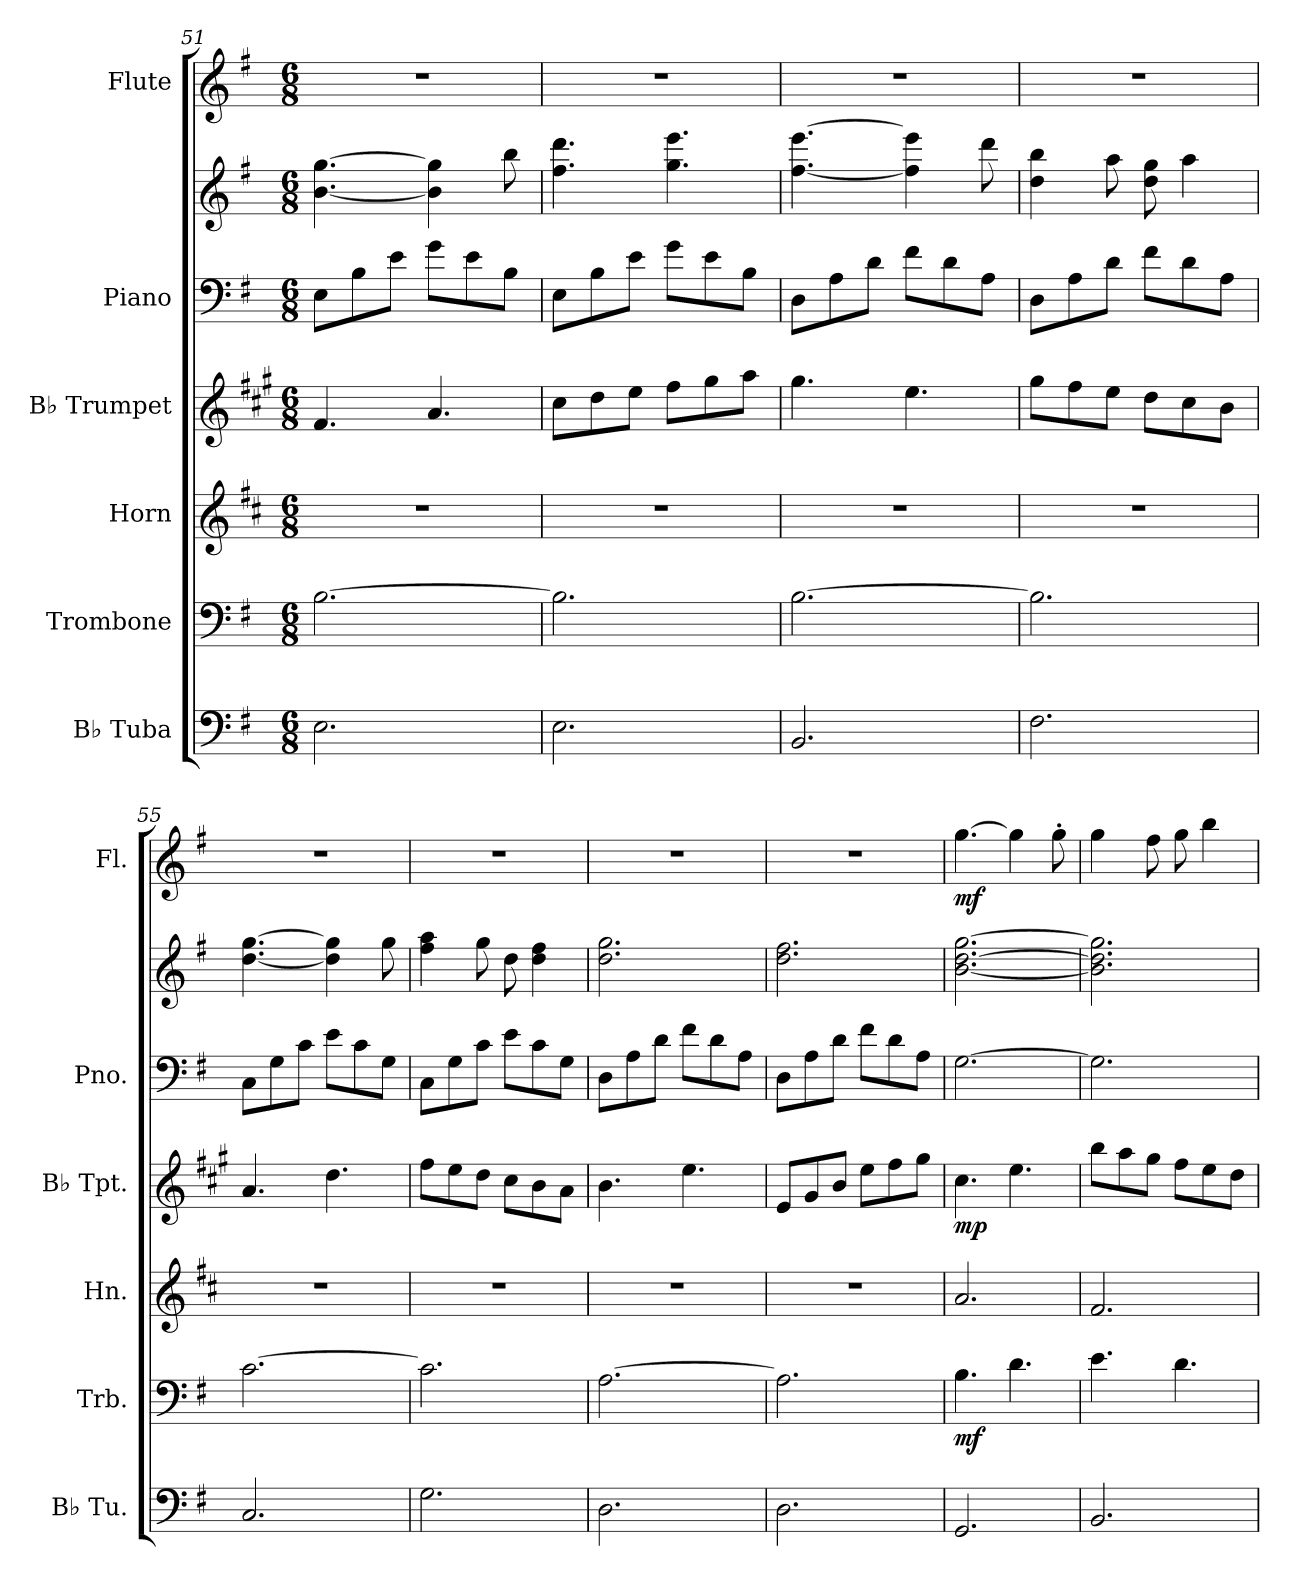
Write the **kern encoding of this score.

**kern	**kern	**dynam	**kern	**kern	**dynam	**kern	**kern	**kern	**dynam
*part6	*part5	*part5	*part4	*part3	*part3	*part2	*part2	*part1	*part1
*staff7	*staff6	*staff6	*staff5	*staff4	*staff4	*staff3	*staff2	*staff1	*staff1
*I"B♭ Tuba	*I"Trombone	*	*I"Horn	*I"B♭ Trumpet	*	*I"Piano	*	*I"Flute	*
*I'B♭ Tu.	*I'Trb.	*	*I'Hn.	*I'B♭ Tpt.	*	*I'Pno.	*	*I'Fl.	*
*clefF4	*clefF4	*	*clefG2	*clefG2	*	*clefF4	*clefG2	*clefG2	*
*	*	*	*ITrd4c7	*ITrd1c2	*	*	*	*	*
*k[f#]	*k[f#]	*	*k[f#]	*k[f#]	*	*k[f#]	*k[f#]	*k[f#]	*
*G:	*G:	*	*G:	*G:	*	*G:	*G:	*G:	*
*M6/8	*M6/8	*	*M6/8	*M6/8	*	*M6/8	*M6/8	*M6/8	*
=51	=51	=51	=51	=51	=51	=51	=51	=51	=51
2.E\	[2.B\	.	2.r	4.e/	.	8E\L	[4.b\ [4.gg\	2.r	.
.	.	.	.	.	.	8B\	.	.	.
.	.	.	.	.	.	8e\J	.	.	.
.	.	.	.	4.g/	.	8g\L	4b\] 4gg\]	.	.
.	.	.	.	.	.	8e\	.	.	.
.	.	.	.	.	.	8B\J	8bb\	.	.
!!LO:PB:g=z
=52	=52	=52	=52	=52	=52	=52	=52	=52	=52
2.E\	2.B\]	.	2.r	8b\L	.	8E\L	4.ff#\ 4.ddd\	2.r	.
.	.	.	.	8cc\	.	8B\	.	.	.
.	.	.	.	8dd\J	.	8e\J	.	.	.
.	.	.	.	8ee\L	.	8g\L	4.gg\ 4.eee\	.	.
.	.	.	.	8ff#\	.	8e\	.	.	.
.	.	.	.	8gg\J	.	8B\J	.	.	.
=53	=53	=53	=53	=53	=53	=53	=53	=53	=53
2.BB/	[2.B\	.	2.r	4.ff#\	.	8D\L	[4.ff#\ [4.eee\	2.r	.
.	.	.	.	.	.	8A\	.	.	.
.	.	.	.	.	.	8d\J	.	.	.
.	.	.	.	4.dd\	.	8f#\L	4ff#\] 4eee\]	.	.
.	.	.	.	.	.	8d\	.	.	.
.	.	.	.	.	.	8A\J	8ddd\	.	.
=54	=54	=54	=54	=54	=54	=54	=54	=54	=54
2.F#\	2.B\]	.	2.r	8ff#\L	.	8D\L	4dd\ 4bb\	2.r	.
.	.	.	.	8ee\	.	8A\	.	.	.
.	.	.	.	8dd\J	.	8d\J	8aa\	.	.
.	.	.	.	8cc\L	.	8f#\L	8dd\ 8gg\	.	.
.	.	.	.	8b\	.	8d\	4aa\	.	.
.	.	.	.	8a\J	.	8A\J	.	.	.
=55	=55	=55	=55	=55	=55	=55	=55	=55	=55
2.C/	[2.c\	.	2.r	4.g/	.	8C\L	[4.dd\ [4.gg\	2.r	.
.	.	.	.	.	.	8G\	.	.	.
.	.	.	.	.	.	8c\J	.	.	.
.	.	.	.	4.cc\	.	8e\L	4dd\] 4gg\]	.	.
.	.	.	.	.	.	8c\	.	.	.
.	.	.	.	.	.	8G\J	8gg\	.	.
=56	=56	=56	=56	=56	=56	=56	=56	=56	=56
2.G\	2.c\]	.	2.r	8ee\L	.	8C\L	4ff#\ 4aa\	2.r	.
.	.	.	.	8dd\	.	8G\	.	.	.
.	.	.	.	8cc\J	.	8c\J	8gg\	.	.
.	.	.	.	8b\L	.	8e\L	8dd\	.	.
.	.	.	.	8a\	.	8c\	4dd\ 4ff#\	.	.
.	.	.	.	8g\J	.	8G\J	.	.	.
!!LO:PB:g=z
=57	=57	=57	=57	=57	=57	=57	=57	=57	=57
2.D\	[2.A\	.	2.r	4.a\	.	8D\L	2.dd\ 2.gg\	2.r	.
.	.	.	.	.	.	8A\	.	.	.
.	.	.	.	.	.	8d\J	.	.	.
.	.	.	.	4.dd\	.	8f#\L	.	.	.
.	.	.	.	.	.	8d\	.	.	.
.	.	.	.	.	.	8A\J	.	.	.
=58	=58	=58	=58	=58	=58	=58	=58	=58	=58
2.D\	2.A\]	.	2.r	8d/L	.	8D\L	2.dd\ 2.ff#\	2.r	.
.	.	.	.	8f#/	.	8A\	.	.	.
.	.	.	.	8a/J	.	8d\J	.	.	.
.	.	.	.	8dd\L	.	8f#\L	.	.	.
.	.	.	.	8ee\	.	8d\	.	.	.
.	.	.	.	8ff#\J	.	8A\J	.	.	.
=59	=59	=59	=59	=59	=59	=59	=59	=59	=59
!	!	!LO:DY:b	!	!	!LO:DY:b	!	!	!	!LO:DY:b
2.GG/	4.B\	mf	2.d/	4.b\	mp	[2.G\	[2.b\ [2.dd\ [2.gg\	[4.gg\	mf
.	4.d\	.	.	4.dd\	.	.	.	4gg\]	.
.	.	.	.	.	.	.	.	8gg'\	.
=60	=60	=60	=60	=60	=60	=60	=60	=60	=60
2.BB/	4.e\	.	2.B/	8aa\L	.	2.G\]	2.b\] 2.dd\] 2.gg\]	4gg\	.
.	.	.	.	8gg\	.	.	.	.	.
.	.	.	.	8ff#\J	.	.	.	8ff#\	.
.	4.d\	.	.	8ee\L	.	.	.	8gg\	.
.	.	.	.	8dd\	.	.	.	4bb\	.
.	.	.	.	8cc\J	.	.	.	.	.
=	=	=	=	=	=	=	=	=	=
*-	*-	*-	*-	*-	*-	*-	*-	*-	*-
